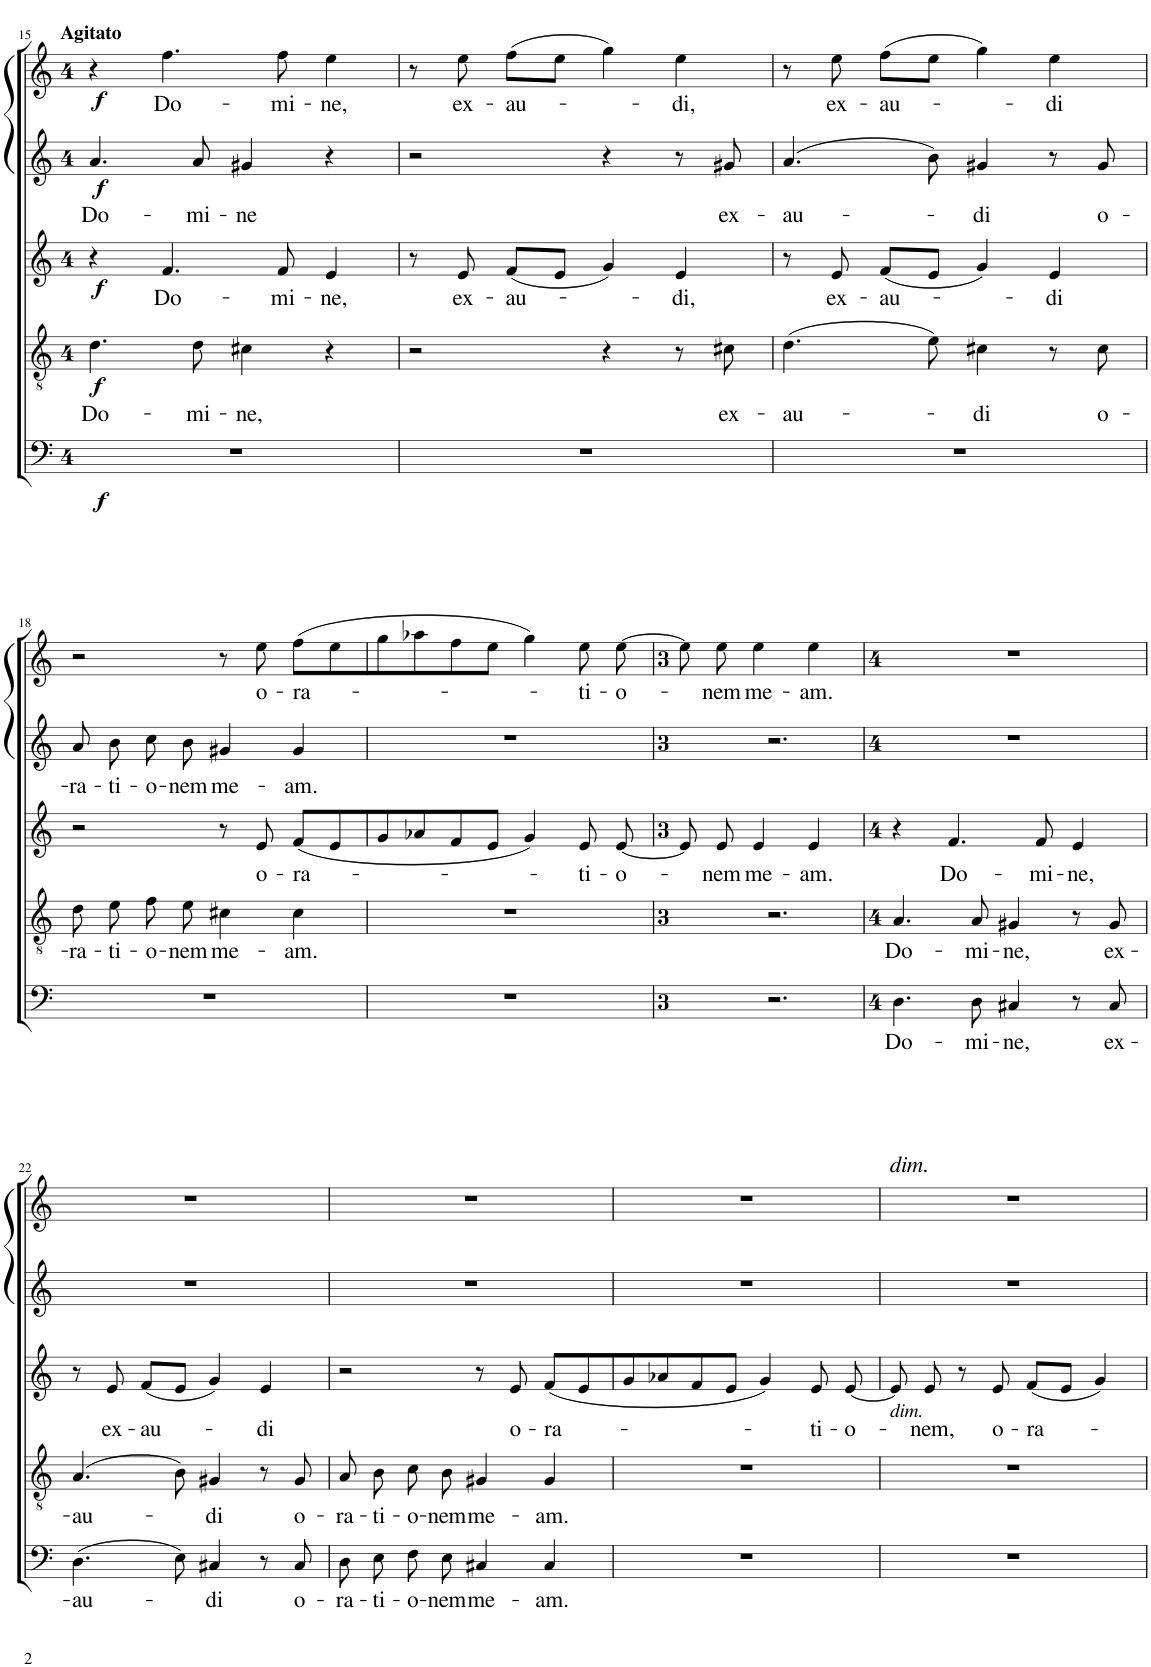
**kern	**text	**dynam	**kern	**text	**dynam	**kern	**text	**dynam	**kern	**text	**dynam	**kern	**text	**dynam
*part5	*part5	*part5	*part4	*part4	*part4	*part3	*part3	*part3	*part2	*part2	*part2	*part1	*part1	*part1
*staff5	*staff5	*staff5	*staff4	*staff4	*staff4	*staff3	*staff3	*staff3	*staff2	*staff2	*staff2	*staff1	*staff1	*staff1
*I"Bass	*	*	*I"Ténor	*	*	*I"Alto	*	*	*I"Soprano	*	*	*I"Soprano	*	*
!!LO:PB:g=z
*clefF4	*	*	*clefGv2	*	*	*clefG2	*	*	*clefG2	*	*	*clefG2	*	*
*k[]	*	*	*k[]	*	*	*k[]	*	*	*k[]	*	*	*k[]	*	*
*M4/4	*	*	*M4/4	*	*	*M4/4	*	*	*M4/4	*	*	*M4/4	*	*
=15	=15	=15	=15	=15	=15	=15	=15	=15	=15	=15	=15	=15	=15	=15
*^	*	*	*	*	*	*	*	*	*	*	*	*	*	*
!	!	!	!	!	!	!	!	!	!	!	!	!	!LO:TX:a:B:t=Agitato	!	!
!	!	!	!LO:DY:b	!	!LO:LY:b	!LO:DY:b	!	!	!LO:DY:b	!	!LO:LY:b	!LO:DY:b	!	!	!LO:DY:b
1r	1DD	.	f	4.d\	Do-	f	4r	.	f	4.a/	Do-	f	4r	.	f
!	!	!	!	!	!	!	!	!LO:LY:b	!	!	!	!	!	!LO:LY:b	!
.	.	.	.	.	.	.	4.f/	Do-	.	.	.	.	4.ff\	Do-	.
!	!	!	!	!	!LO:LY:b	!	!	!	!	!	!LO:LY:b	!	!	!	!
.	.	.	.	8d\	-mi-	.	.	.	.	8a/	-mi-	.	.	.	.
!	!	!	!	!	!LO:LY:b	!	!	!	!	!	!LO:LY:b	!	!	!	!
.	.	.	.	4c#X\	-ne,	.	.	.	.	4g#X/	-ne	.	.	.	.
!	!	!	!	!	!	!	!	!LO:LY:b	!	!	!	!	!	!LO:LY:b	!
.	.	.	.	.	.	.	8f/	-mi-	.	.	.	.	8ff\	-mi-	.
!	!	!	!	!	!	!	!	!LO:LY:b	!	!	!	!	!	!LO:LY:b	!
.	.	.	.	4r	.	.	4e/	-ne,	.	4r	.	.	4ee\	-ne,	.
*v	*v	*	*	*	*	*	*	*	*	*	*	*	*	*	*
=16	=16	=16	=16	=16	=16	=16	=16	=16	=16	=16	=16	=16	=16	=16
1r	.	.	2r	.	.	8r	.	.	2r	.	.	8r	.	.
!	!	!	!	!	!	!	!LO:LY:b	!	!	!	!	!	!LO:LY:b	!
.	.	.	.	.	.	8e/	ex-	.	.	.	.	8ee\	ex-	.
!	!	!	!	!	!	!	!LO:LY:b	!	!	!	!	!	!LO:LY:b	!
.	.	.	.	.	.	(8f/L	-au-	.	.	.	.	(8ff\L	-au-	.
.	.	.	.	.	.	8e/J	.	.	.	.	.	8ee\J	.	.
.	.	.	4r	.	.	4g/)	.	.	4r	.	.	4gg\)	.	.
!	!	!	!	!	!	!	!LO:LY:b	!	!	!	!	!	!LO:LY:b	!
.	.	.	8r	.	.	4e/	-di,	.	8r	.	.	4ee\	-di,	.
!	!	!	!	!LO:LY:b	!	!	!	!	!	!LO:LY:b	!	!	!	!
.	.	.	8c#X\	ex-	.	.	.	.	8g#X/	ex-	.	.	.	.
=17	=17	=17	=17	=17	=17	=17	=17	=17	=17	=17	=17	=17	=17	=17
!	!	!	!	!LO:LY:b	!	!	!	!	!	!LO:LY:b	!	!	!	!
1r	.	.	(4.d\	-au-	.	8r	.	.	(4.a/	-au-	.	8r	.	.
!	!	!	!	!	!	!	!LO:LY:b	!	!	!	!	!	!LO:LY:b	!
.	.	.	.	.	.	8e/	ex-	.	.	.	.	8ee\	ex-	.
!	!	!	!	!	!	!	!LO:LY:b	!	!	!	!	!	!LO:LY:b	!
.	.	.	.	.	.	(8f/L	-au-	.	.	.	.	(8ff\L	-au-	.
.	.	.	8e\)	.	.	8e/J	.	.	8b\)	.	.	8ee\J	.	.
!	!	!	!	!LO:LY:b	!	!	!	!	!	!LO:LY:b	!	!	!	!
.	.	.	4c#X\	-di	.	4g/)	.	.	4g#X/	-di	.	4gg\)	.	.
!	!	!	!	!	!	!	!LO:LY:b	!	!	!	!	!	!LO:LY:b	!
.	.	.	8r	.	.	4e/	-di	.	8r	.	.	4ee\	-di	.
!	!	!	!	!LO:LY:b	!	!	!	!	!	!LO:LY:b	!	!	!	!
.	.	.	8c#\	o-	.	.	.	.	8g#/	o-	.	.	.	.
!!LO:LB:g=z
=18	=18	=18	=18	=18	=18	=18	=18	=18	=18	=18	=18	=18	=18	=18
!	!	!	!	!LO:LY:b	!	!	!	!	!	!LO:LY:b	!	!	!	!
1r	.	.	8d\L	-ra-	.	2r	.	.	8a/L	-ra-	.	2r	.	.
!	!	!	!	!LO:LY:b	!	!	!	!	!	!LO:LY:b	!	!	!	!
.	.	.	8e\J	-ti-	.	.	.	.	8b/J	-ti-	.	.	.	.
!	!	!	!	!LO:LY:b	!	!	!	!	!	!LO:LY:b	!	!	!	!
.	.	.	8f\L	-o-	.	.	.	.	8cc\L	-o-	.	.	.	.
!	!	!	!	!LO:LY:b	!	!	!	!	!	!LO:LY:b	!	!	!	!
.	.	.	8e\J	-nem	.	.	.	.	8b\J	-nem	.	.	.	.
!	!	!	!	!LO:LY:b	!	!	!	!	!	!LO:LY:b	!	!	!	!
.	.	.	4c#X\	me-	.	8r	.	.	4g#X/	me-	.	8r	.	.
!	!	!	!	!	!	!	!LO:LY:b	!	!	!	!	!	!LO:LY:b	!
.	.	.	.	.	.	8e/	o-	.	.	.	.	8ee\	o-	.
!	!	!	!	!LO:LY:b	!	!	!LO:LY:b	!	!	!LO:LY:b	!	!	!LO:LY:b	!
.	.	.	4c#\	-am.	.	(8f/L	-ra-	.	4g#/	-am.	.	(8ff\L	-ra-	.
.	.	.	.	.	.	8e/	.	.	.	.	.	8ee\	.	.
=19	=19	=19	=19	=19	=19	=19	=19	=19	=19	=19	=19	=19	=19	=19
1r	.	.	1r	.	.	8g/	.	.	1r	.	.	8gg\	.	.
.	.	.	.	.	.	8a-X/	.	.	.	.	.	8aa-X\	.	.
.	.	.	.	.	.	8f/	.	.	.	.	.	8ff\	.	.
.	.	.	.	.	.	8e/J	.	.	.	.	.	8ee\J	.	.
.	.	.	.	.	.	4g/)	.	.	.	.	.	4gg\)	.	.
!	!	!	!	!	!	!	!LO:LY:b	!	!	!	!	!	!LO:LY:b	!
.	.	.	.	.	.	8e/	-ti-	.	.	.	.	8ee\	-ti-	.
!	!	!	!	!	!	!	!LO:LY:b	!	!	!	!	!	!LO:LY:b	!
.	.	.	.	.	.	[8e/	-o-	.	.	.	.	[8ee\	-o-	.
=20	=20	=20	=20	=20	=20	=20	=20	=20	=20	=20	=20	=20	=20	=20
*M3/4	*	*	*M3/4	*	*	*M3/4	*	*	*M3/4	*	*	*M3/4	*	*
2.r	.	.	2.r	.	.	8e/]	.	.	2.r	.	.	8ee\]	.	.
!	!	!	!	!	!	!	!LO:LY:b	!	!	!	!	!	!LO:LY:b	!
.	.	.	.	.	.	8e/	-nem	.	.	.	.	8ee\	-nem	.
!	!	!	!	!	!	!	!LO:LY:b	!	!	!	!	!	!LO:LY:b	!
.	.	.	.	.	.	4e/	me-	.	.	.	.	4ee\	me-	.
!	!	!	!	!	!	!	!LO:LY:b	!	!	!	!	!	!LO:LY:b	!
.	.	.	.	.	.	4e/	-am.	.	.	.	.	4ee\	-am.	.
=21	=21	=21	=21	=21	=21	=21	=21	=21	=21	=21	=21	=21	=21	=21
*M4/4	*	*	*M4/4	*	*	*M4/4	*	*	*M4/4	*	*	*M4/4	*	*
!	!LO:LY:b	!	!	!LO:LY:b	!	!	!	!	!	!	!	!	!	!
4.D\	Do-	.	4.A/	Do-	.	4r	.	.	1r	.	.	1r	.	.
!	!	!	!	!	!	!	!LO:LY:b	!	!	!	!	!	!	!
.	.	.	.	.	.	4.f/	Do-	.	.	.	.	.	.	.
!	!LO:LY:b	!	!	!LO:LY:b	!	!	!	!	!	!	!	!	!	!
8D\	-mi-	.	8A/	-mi-	.	.	.	.	.	.	.	.	.	.
!	!LO:LY:b	!	!	!LO:LY:b	!	!	!	!	!	!	!	!	!	!
4C#X/	-ne,	.	4G#X/	-ne,	.	.	.	.	.	.	.	.	.	.
!	!	!	!	!	!	!	!LO:LY:b	!	!	!	!	!	!	!
.	.	.	.	.	.	8f/	-mi-	.	.	.	.	.	.	.
!	!	!	!	!	!	!	!LO:LY:b	!	!	!	!	!	!	!
8r	.	.	8r	.	.	4e/	-ne,	.	.	.	.	.	.	.
!	!LO:LY:b	!	!	!LO:LY:b	!	!	!	!	!	!	!	!	!	!
8C#/	ex-	.	8G#/	ex-	.	.	.	.	.	.	.	.	.	.
!!LO:LB:g=z
=22	=22	=22	=22	=22	=22	=22	=22	=22	=22	=22	=22	=22	=22	=22
!	!LO:LY:b	!	!	!LO:LY:b	!	!	!	!	!	!	!	!	!	!
*	*	*	*	*	*	*	*	*	*^	*	*	*	*	*
(4.D\	-au-	.	(4.A/	-au-	.	8r	.	.	1r	1d	.	.	1r	.	.
!	!	!	!	!	!	!	!LO:LY:b	!	!	!	!	!	!	!	!
.	.	.	.	.	.	8e/	ex-	.	.	.	.	.	.	.	.
!	!	!	!	!	!	!	!LO:LY:b	!	!	!	!	!	!	!	!
.	.	.	.	.	.	(8f/L	-au-	.	.	.	.	.	.	.	.
8E\)	.	.	8B\)	.	.	8e/J	.	.	.	.	.	.	.	.	.
!	!LO:LY:b	!	!	!LO:LY:b	!	!	!	!	!	!	!	!	!	!	!
4C#X/	-di	.	4G#X/	-di	.	4g/)	.	.	.	.	.	.	.	.	.
!	!	!	!	!	!	!	!LO:LY:b	!	!	!	!	!	!	!	!
8r	.	.	8r	.	.	4e/	-di	.	.	.	.	.	.	.	.
!	!LO:LY:b	!	!	!LO:LY:b	!	!	!	!	!	!	!	!	!	!	!
8C#/	o-	.	8G#/	o-	.	.	.	.	.	.	.	.	.	.	.
*	*	*	*	*	*	*	*	*	*v	*v	*	*	*	*	*
=23	=23	=23	=23	=23	=23	=23	=23	=23	=23	=23	=23	=23	=23	=23
!	!LO:LY:b	!	!	!LO:LY:b	!	!	!	!	!	!	!	!	!	!
8D\L	-ra-	.	8A/L	-ra-	.	2r	.	.	1r	.	.	1r	.	.
!	!LO:LY:b	!	!	!LO:LY:b	!	!	!	!	!	!	!	!	!	!
8E\J	-ti-	.	8B/J	-ti-	.	.	.	.	.	.	.	.	.	.
!	!LO:LY:b	!	!	!LO:LY:b	!	!	!	!	!	!	!	!	!	!
8F\L	-o-	.	8c\L	-o-	.	.	.	.	.	.	.	.	.	.
!	!LO:LY:b	!	!	!LO:LY:b	!	!	!	!	!	!	!	!	!	!
8E\J	-nem	.	8B\J	-nem	.	.	.	.	.	.	.	.	.	.
!	!LO:LY:b	!	!	!LO:LY:b	!	!	!	!	!	!	!	!	!	!
4C#X/	me-	.	4G#X/	me-	.	8r	.	.	.	.	.	.	.	.
!	!	!	!	!	!	!	!LO:LY:b	!	!	!	!	!	!	!
.	.	.	.	.	.	8e/	o-	.	.	.	.	.	.	.
!	!LO:LY:b	!	!	!LO:LY:b	!	!	!LO:LY:b	!	!	!	!	!	!	!
4C#/	-am.	.	4G#/	-am.	.	(8f/L	-ra-	.	.	.	.	.	.	.
.	.	.	.	.	.	8e/	.	.	.	.	.	.	.	.
=24	=24	=24	=24	=24	=24	=24	=24	=24	=24	=24	=24	=24	=24	=24
1r	.	.	1r	.	.	8g/	.	.	1r	.	.	1r	.	.
.	.	.	.	.	.	8a-X/	.	.	.	.	.	.	.	.
.	.	.	.	.	.	8f/	.	.	.	.	.	.	.	.
.	.	.	.	.	.	8e/J	.	.	.	.	.	.	.	.
.	.	.	.	.	.	4g/)	.	.	.	.	.	.	.	.
!	!	!	!	!	!	!	!LO:LY:b	!	!	!	!	!	!	!
.	.	.	.	.	.	8e/	-ti-	.	.	.	.	.	.	.
!	!	!	!	!	!	!	!LO:LY:b	!	!	!	!	!	!	!
.	.	.	.	.	.	[8e/	-o-	.	.	.	.	.	.	.
=25	=25	=25	=25	=25	=25	=25	=25	=25	=25	=25	=25	=25	=25	=25
!	!	!	!	!	!	!	!	!	!	!	!	!LO:TX:a:i:t=dim.	!	!
!	!	!	!	!	!	!LO:TX:b:i:t=dim.	!	!	!	!	!	!	!	!
1r	.	.	1r	.	.	8e/]	.	.	1r	.	.	1r	.	.
!	!	!	!	!	!	!	!LO:LY:b	!	!	!	!	!	!	!
.	.	.	.	.	.	8e/	-nem,	.	.	.	.	.	.	.
.	.	.	.	.	.	8r	.	.	.	.	.	.	.	.
!	!	!	!	!	!	!	!LO:LY:b	!	!	!	!	!	!	!
.	.	.	.	.	.	8e/	o-	.	.	.	.	.	.	.
!	!	!	!	!	!	!	!LO:LY:b	!	!	!	!	!	!	!
.	.	.	.	.	.	(8f/L	-ra-	.	.	.	.	.	.	.
.	.	.	.	.	.	8e/J	.	.	.	.	.	.	.	.
.	.	.	.	.	.	4g/)	.	.	.	.	.	.	.	.
=	=	=	=	=	=	=	=	=	=	=	=	=	=	=
*-	*-	*-	*-	*-	*-	*-	*-	*-	*-	*-	*-	*-	*-	*-
